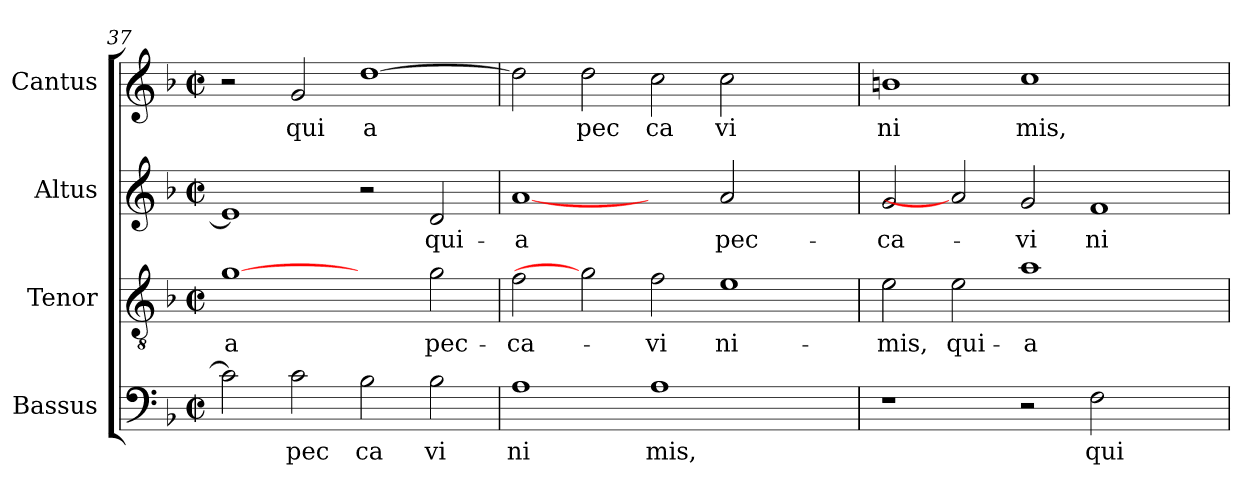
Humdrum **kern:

**kern	**text	**kern	**text	**kern	**text	**kern	**text
*part4	*part4	*part3	*part3	*part2	*part2	*part1	*part1
*staff4	*staff4	*staff3	*staff3	*staff2	*staff2	*staff1	*staff1
*I"Bassus	*	*I"Tenor	*	*I"Altus	*	*I"Cantus	*
!!LO:LB:g=z
*clefF4	*	*clefGv2	*	*clefG2	*	*clefG2	*
*k[b-]	*	*k[b-]	*	*k[b-]	*	*k[b-]	*
*F:	*	*F:	*	*F:	*	*F:	*
*M2/2	*	*M2/2	*	*M2/2	*	*M2/2	*
*met(c|)	*	*met(c|)	*	*met(c|)	*	*met(c|)	*
=37	=37	=37	=37	=37	=37	=37	=37
!	!	!	!LO:LY:b:cj	!	!	!	!
2c\]	.	[1g	a	1e]	.	2r	.
!	!LO:LY:b:cj	!	!	!	!	!	!LO:LY:b:cj
2c\	pec	.	.	.	.	2g/	qui
!	!LO:LY:b:cj	!	!	!	!	!	!LO:LY:b:rj
2B-\	ca	2ryy	.	2r	.	[>1dd	a
!	!LO:LY:b:cj	!	!LO:LY:b:cj	!	!LO:LY:b:cj	!	!
2B-\	vi	2g\	pec-	2d/	qui-	.	.
=38	=38	=38	=38	=38	=38	=38	=38
!	!LO:LY:b:cj	!	!LO:LY:b:cj	!	!LO:LY:b:cj	!	!
1A	ni	2f\	-ca-	[1a	-a	2dd\]	.
!	!	!	!	!	!	!	!LO:LY:b:cj
.	.	2g]	.	.	.	2dd\	pec
!	!LO:LY:b:cj	!	!LO:LY:b:cj	!	!	!	!LO:LY:b:cj
1A	mis,	2f\	-vi	2ryy	.	2cc\	ca
!	!	!	!LO:LY:b:cj	!	!LO:LY:b:cj	!	!LO:LY:b:cj
.	.	1e	ni-	2a/	pec-	2cc\	vi
2ryy	.	.	.	2ryy	.	2ryy	.
=39	=39	=39	=39	=39	=39	=39	=39
!	!	!	!LO:LY:b:cj	!	!LO:LY:b:cj	!	!LO:LY:b:cj
1r	.	2e\	-mis,	2g/	-ca-	1bn	ni
!	!	!	!LO:LY:b:cj	!	!	!	!
.	.	2e\	qui-	2a]	.	.	.
!	!	!	!LO:LY:b:rj	!	!LO:LY:b:cj	!	!LO:LY:b
2r	.	1a	-a	2g/	-vi	1cc	mis,
!	!LO:LY:b:cj	!	!	!	!LO:LY:b:cj	!	!
2F\	qui	.	.	1f	ni-	.	.
2ryy	.	2ryy	.	.	.	2ryy	.
=	=	=	=	=	=	=	=
*-	*-	*-	*-	*-	*-	*-	*-
